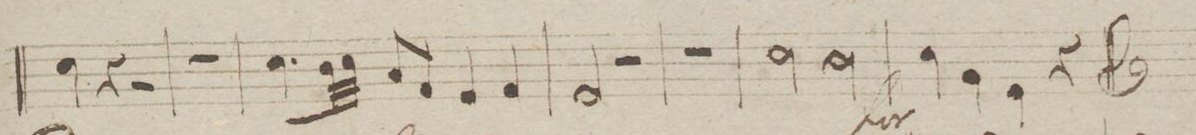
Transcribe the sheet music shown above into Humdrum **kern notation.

**kern	**dynam
*I"Clarinetto 2do. in B.	*
*clefG2	*
*k[b-e-]	*
*met(c)	*
*M4/4	*
4b-\	.
4r	.
2r	.
=104	=104
1r	.
=105	=105
8.b-\L	.
32a\LL	.
32b-\JJJ	.
8g/L	.
8e-/J	.
4d/	.
4e-/	.
=106	=106
2d/	.
2r	.
=107	=107
1r	.
=	=
1ryy	.
=108	=108
2b-\	.
2a\	.
=109	=109
4b-\	f
4f\	.
4d\	.
4r	.
==	==
*-	*-
